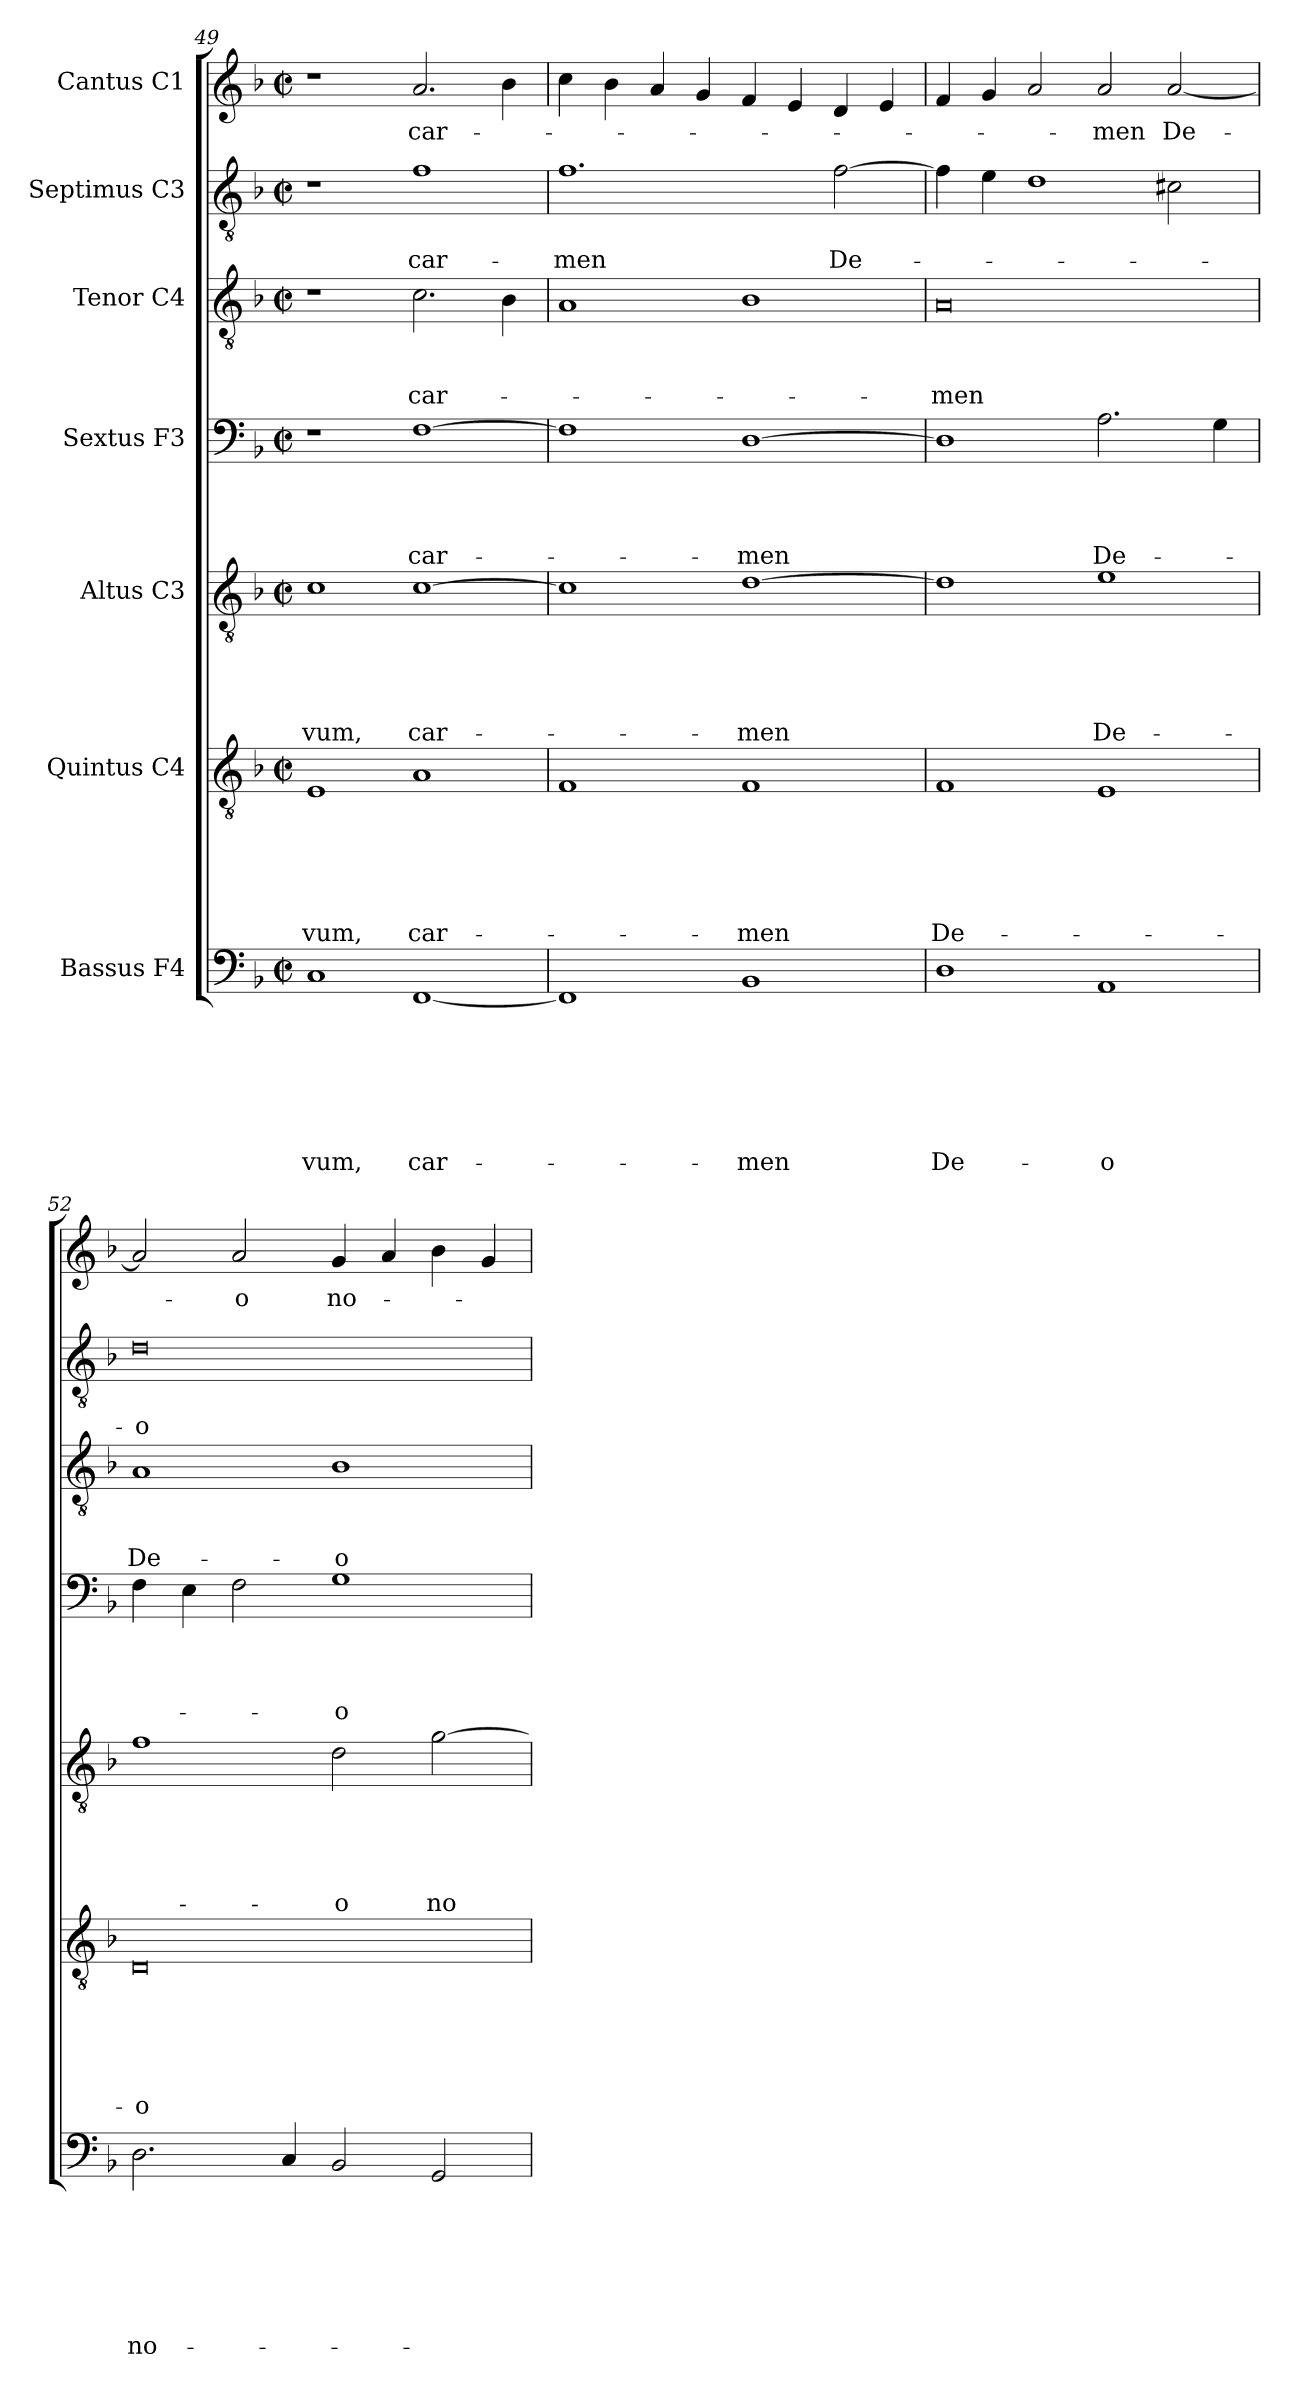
**kern	**text	**text	**text	**text	**text	**text	**text	**kern	**text	**text	**text	**text	**text	**text	**kern	**text	**text	**text	**text	**text	**kern	**text	**text	**text	**text	**kern	**text	**text	**text	**kern	**text	**text	**kern	**text
*part7	*part7	*part7	*part7	*part7	*part7	*part7	*part7	*part6	*part6	*part6	*part6	*part6	*part6	*part6	*part5	*part5	*part5	*part5	*part5	*part5	*part4	*part4	*part4	*part4	*part4	*part3	*part3	*part3	*part3	*part2	*part2	*part2	*part1	*part1
*staff7	*staff7	*staff7	*staff7	*staff7	*staff7	*staff7	*staff7	*staff6	*staff6	*staff6	*staff6	*staff6	*staff6	*staff6	*staff5	*staff5	*staff5	*staff5	*staff5	*staff5	*staff4	*staff4	*staff4	*staff4	*staff4	*staff3	*staff3	*staff3	*staff3	*staff2	*staff2	*staff2	*staff1	*staff1
*I"Bassus F4	*	*	*	*	*	*	*	*I"Quintus C4	*	*	*	*	*	*	*I"Altus C3	*	*	*	*	*	*I"Sextus F3	*	*	*	*	*I"Tenor C4	*	*	*	*I"Septimus C3	*	*	*I"Cantus C1	*
!!LO:PB:g=z
*clefF4	*	*	*	*	*	*	*	*clefGv2	*	*	*	*	*	*	*clefGv2	*	*	*	*	*	*clefF4	*	*	*	*	*clefGv2	*	*	*	*clefGv2	*	*	*clefG2	*
*k[b-]	*	*	*	*	*	*	*	*k[b-]	*	*	*	*	*	*	*k[b-]	*	*	*	*	*	*k[b-]	*	*	*	*	*k[b-]	*	*	*	*k[b-]	*	*	*k[b-]	*
*F:	*	*	*	*	*	*	*	*F:	*	*	*	*	*	*	*F:	*	*	*	*	*	*F:	*	*	*	*	*F:	*	*	*	*F:	*	*	*F:	*
*M2/2	*	*	*	*	*	*	*	*M2/2	*	*	*	*	*	*	*M2/2	*	*	*	*	*	*M2/2	*	*	*	*	*M2/2	*	*	*	*M2/2	*	*	*M2/2	*
*met(c|)	*	*	*	*	*	*	*	*met(c|)	*	*	*	*	*	*	*met(c|)	*	*	*	*	*	*met(c|)	*	*	*	*	*met(c|)	*	*	*	*met(c|)	*	*	*met(c|)	*
=49	=49	=49	=49	=49	=49	=49	=49	=49	=49	=49	=49	=49	=49	=49	=49	=49	=49	=49	=49	=49	=49	=49	=49	=49	=49	=49	=49	=49	=49	=49	=49	=49	=49	=49
!	!	!	!	!	!	!	!LO:LY:b	!	!	!	!	!	!	!LO:LY:b	!	!	!	!	!	!LO:LY:b	!	!	!	!	!	!	!	!	!	!	!	!	!	!
1C	.	.	.	.	.	.	-vum,	1E	.	.	.	.	.	-vum,	1c	.	.	.	.	-vum,	1r	.	.	.	.	1r	.	.	.	1r	.	.	1r	.
!	!	!	!	!	!	!	!LO:LY:b	!	!	!	!	!	!	!LO:LY:b	!	!	!	!	!	!LO:LY:b	!	!	!	!	!LO:LY:b	!	!	!	!LO:LY:b	!	!	!LO:LY:b	!	!LO:LY:b
[1FF	.	.	.	.	.	.	car-	1A	.	.	.	.	.	car-	[1c	.	.	.	.	car-	[1F	.	.	.	car-	2.c\	.	.	car-	1f	.	car-	2.a/	car-
.	.	.	.	.	.	.	.	.	.	.	.	.	.	.	.	.	.	.	.	.	.	.	.	.	.	4B-\	.	.	.	.	.	.	4b-\	.
=50	=50	=50	=50	=50	=50	=50	=50	=50	=50	=50	=50	=50	=50	=50	=50	=50	=50	=50	=50	=50	=50	=50	=50	=50	=50	=50	=50	=50	=50	=50	=50	=50	=50	=50
!	!	!	!	!	!	!	!	!	!	!	!	!	!	!	!	!	!	!	!	!	!	!	!	!	!	!	!	!	!	!	!	!LO:LY:b	!	!
1FF]	.	.	.	.	.	.	.	1F	.	.	.	.	.	.	1c]	.	.	.	.	.	1F]	.	.	.	.	1A	.	.	.	1.f	.	-men	4cc\	.
.	.	.	.	.	.	.	.	.	.	.	.	.	.	.	.	.	.	.	.	.	.	.	.	.	.	.	.	.	.	.	.	.	4b-\	.
.	.	.	.	.	.	.	.	.	.	.	.	.	.	.	.	.	.	.	.	.	.	.	.	.	.	.	.	.	.	.	.	.	4a/	.
.	.	.	.	.	.	.	.	.	.	.	.	.	.	.	.	.	.	.	.	.	.	.	.	.	.	.	.	.	.	.	.	.	4g/	.
!	!	!	!	!	!	!	!LO:LY:b	!	!	!	!	!	!	!LO:LY:b	!	!	!	!	!	!LO:LY:b	!	!	!	!	!LO:LY:b	!	!	!	!	!	!	!	!	!
1BB-	.	.	.	.	.	.	-men	1F	.	.	.	.	.	-men	[1d	.	.	.	.	-men	[1D	.	.	.	-men	1B-	.	.	.	.	.	.	4f/	.
.	.	.	.	.	.	.	.	.	.	.	.	.	.	.	.	.	.	.	.	.	.	.	.	.	.	.	.	.	.	.	.	.	4e/	.
!	!	!	!	!	!	!	!	!	!	!	!	!	!	!	!	!	!	!	!	!	!	!	!	!	!	!	!	!	!	!	!	!LO:LY:b	!	!
.	.	.	.	.	.	.	.	.	.	.	.	.	.	.	.	.	.	.	.	.	.	.	.	.	.	.	.	.	.	[2f\	.	De-	4d/	.
.	.	.	.	.	.	.	.	.	.	.	.	.	.	.	.	.	.	.	.	.	.	.	.	.	.	.	.	.	.	.	.	.	4e/	.
=51	=51	=51	=51	=51	=51	=51	=51	=51	=51	=51	=51	=51	=51	=51	=51	=51	=51	=51	=51	=51	=51	=51	=51	=51	=51	=51	=51	=51	=51	=51	=51	=51	=51	=51
!	!	!	!	!	!	!	!LO:LY:b	!	!	!	!	!	!	!LO:LY:b	!	!	!	!	!	!	!	!	!	!	!	!	!	!	!LO:LY:b	!	!	!	!	!
1D	.	.	.	.	.	.	De-	1F	.	.	.	.	.	De-	1d]	.	.	.	.	.	1D]	.	.	.	.	0A	.	.	-men	4f\]	.	.	4f/	.
.	.	.	.	.	.	.	.	.	.	.	.	.	.	.	.	.	.	.	.	.	.	.	.	.	.	.	.	.	.	4e\	.	.	4g/	.
.	.	.	.	.	.	.	.	.	.	.	.	.	.	.	.	.	.	.	.	.	.	.	.	.	.	.	.	.	.	1d	.	.	2a/	.
!	!	!	!	!	!	!	!LO:LY:b	!	!	!	!	!	!	!	!	!	!	!	!	!LO:LY:b	!	!	!	!	!LO:LY:b	!	!	!	!	!	!	!	!	!LO:LY:b
1AA	.	.	.	.	.	.	-o	1E	.	.	.	.	.	.	1e	.	.	.	.	De-	2.A\	.	.	.	De-	.	.	.	.	.	.	.	2a/	-men
!	!	!	!	!	!	!	!	!	!	!	!	!	!	!	!	!	!	!	!	!	!	!	!	!	!	!	!	!	!	!	!	!	!	!LO:LY:b
.	.	.	.	.	.	.	.	.	.	.	.	.	.	.	.	.	.	.	.	.	.	.	.	.	.	.	.	.	.	2c#X\	.	.	[2a/	De-
.	.	.	.	.	.	.	.	.	.	.	.	.	.	.	.	.	.	.	.	.	4G\	.	.	.	.	.	.	.	.	.	.	.	.	.
=52	=52	=52	=52	=52	=52	=52	=52	=52	=52	=52	=52	=52	=52	=52	=52	=52	=52	=52	=52	=52	=52	=52	=52	=52	=52	=52	=52	=52	=52	=52	=52	=52	=52	=52
!	!	!	!	!	!	!	!LO:LY:b	!	!	!	!	!	!	!LO:LY:b	!	!	!	!	!	!	!	!	!	!	!	!	!	!	!LO:LY:b	!	!	!LO:LY:b	!	!
2.D\	.	.	.	.	.	.	no-	0D	.	.	.	.	.	-o	1f	.	.	.	.	.	4F\	.	.	.	.	1A	.	.	De-	0d	.	-o	2a/]	.
.	.	.	.	.	.	.	.	.	.	.	.	.	.	.	.	.	.	.	.	.	4E\	.	.	.	.	.	.	.	.	.	.	.	.	.
!	!	!	!	!	!	!	!	!	!	!	!	!	!	!	!	!	!	!	!	!	!	!	!	!	!	!	!	!	!	!	!	!	!	!LO:LY:b
.	.	.	.	.	.	.	.	.	.	.	.	.	.	.	.	.	.	.	.	.	2F\	.	.	.	.	.	.	.	.	.	.	.	2a/	-o
4C/	.	.	.	.	.	.	.	.	.	.	.	.	.	.	.	.	.	.	.	.	.	.	.	.	.	.	.	.	.	.	.	.	.	.
!	!	!	!	!	!	!	!	!	!	!	!	!	!	!	!	!	!	!	!	!LO:LY:b	!	!	!	!	!LO:LY:b	!	!	!	!LO:LY:b	!	!	!	!	!LO:LY:b
2BB-/	.	.	.	.	.	.	.	.	.	.	.	.	.	.	2d\	.	.	.	.	-o	1G	.	.	.	-o	1B-	.	.	-o	.	.	.	4g/	no-
.	.	.	.	.	.	.	.	.	.	.	.	.	.	.	.	.	.	.	.	.	.	.	.	.	.	.	.	.	.	.	.	.	4a/	.
!	!	!	!	!	!	!	!	!	!	!	!	!	!	!	!	!	!	!	!	!LO:LY:b	!	!	!	!	!	!	!	!	!	!	!	!	!	!
2GG/	.	.	.	.	.	.	.	.	.	.	.	.	.	.	[2g\	.	.	.	.	no-	.	.	.	.	.	.	.	.	.	.	.	.	4b-\	.
.	.	.	.	.	.	.	.	.	.	.	.	.	.	.	.	.	.	.	.	.	.	.	.	.	.	.	.	.	.	.	.	.	4g/	.
=	=	=	=	=	=	=	=	=	=	=	=	=	=	=	=	=	=	=	=	=	=	=	=	=	=	=	=	=	=	=	=	=	=	=
*-	*-	*-	*-	*-	*-	*-	*-	*-	*-	*-	*-	*-	*-	*-	*-	*-	*-	*-	*-	*-	*-	*-	*-	*-	*-	*-	*-	*-	*-	*-	*-	*-	*-	*-
